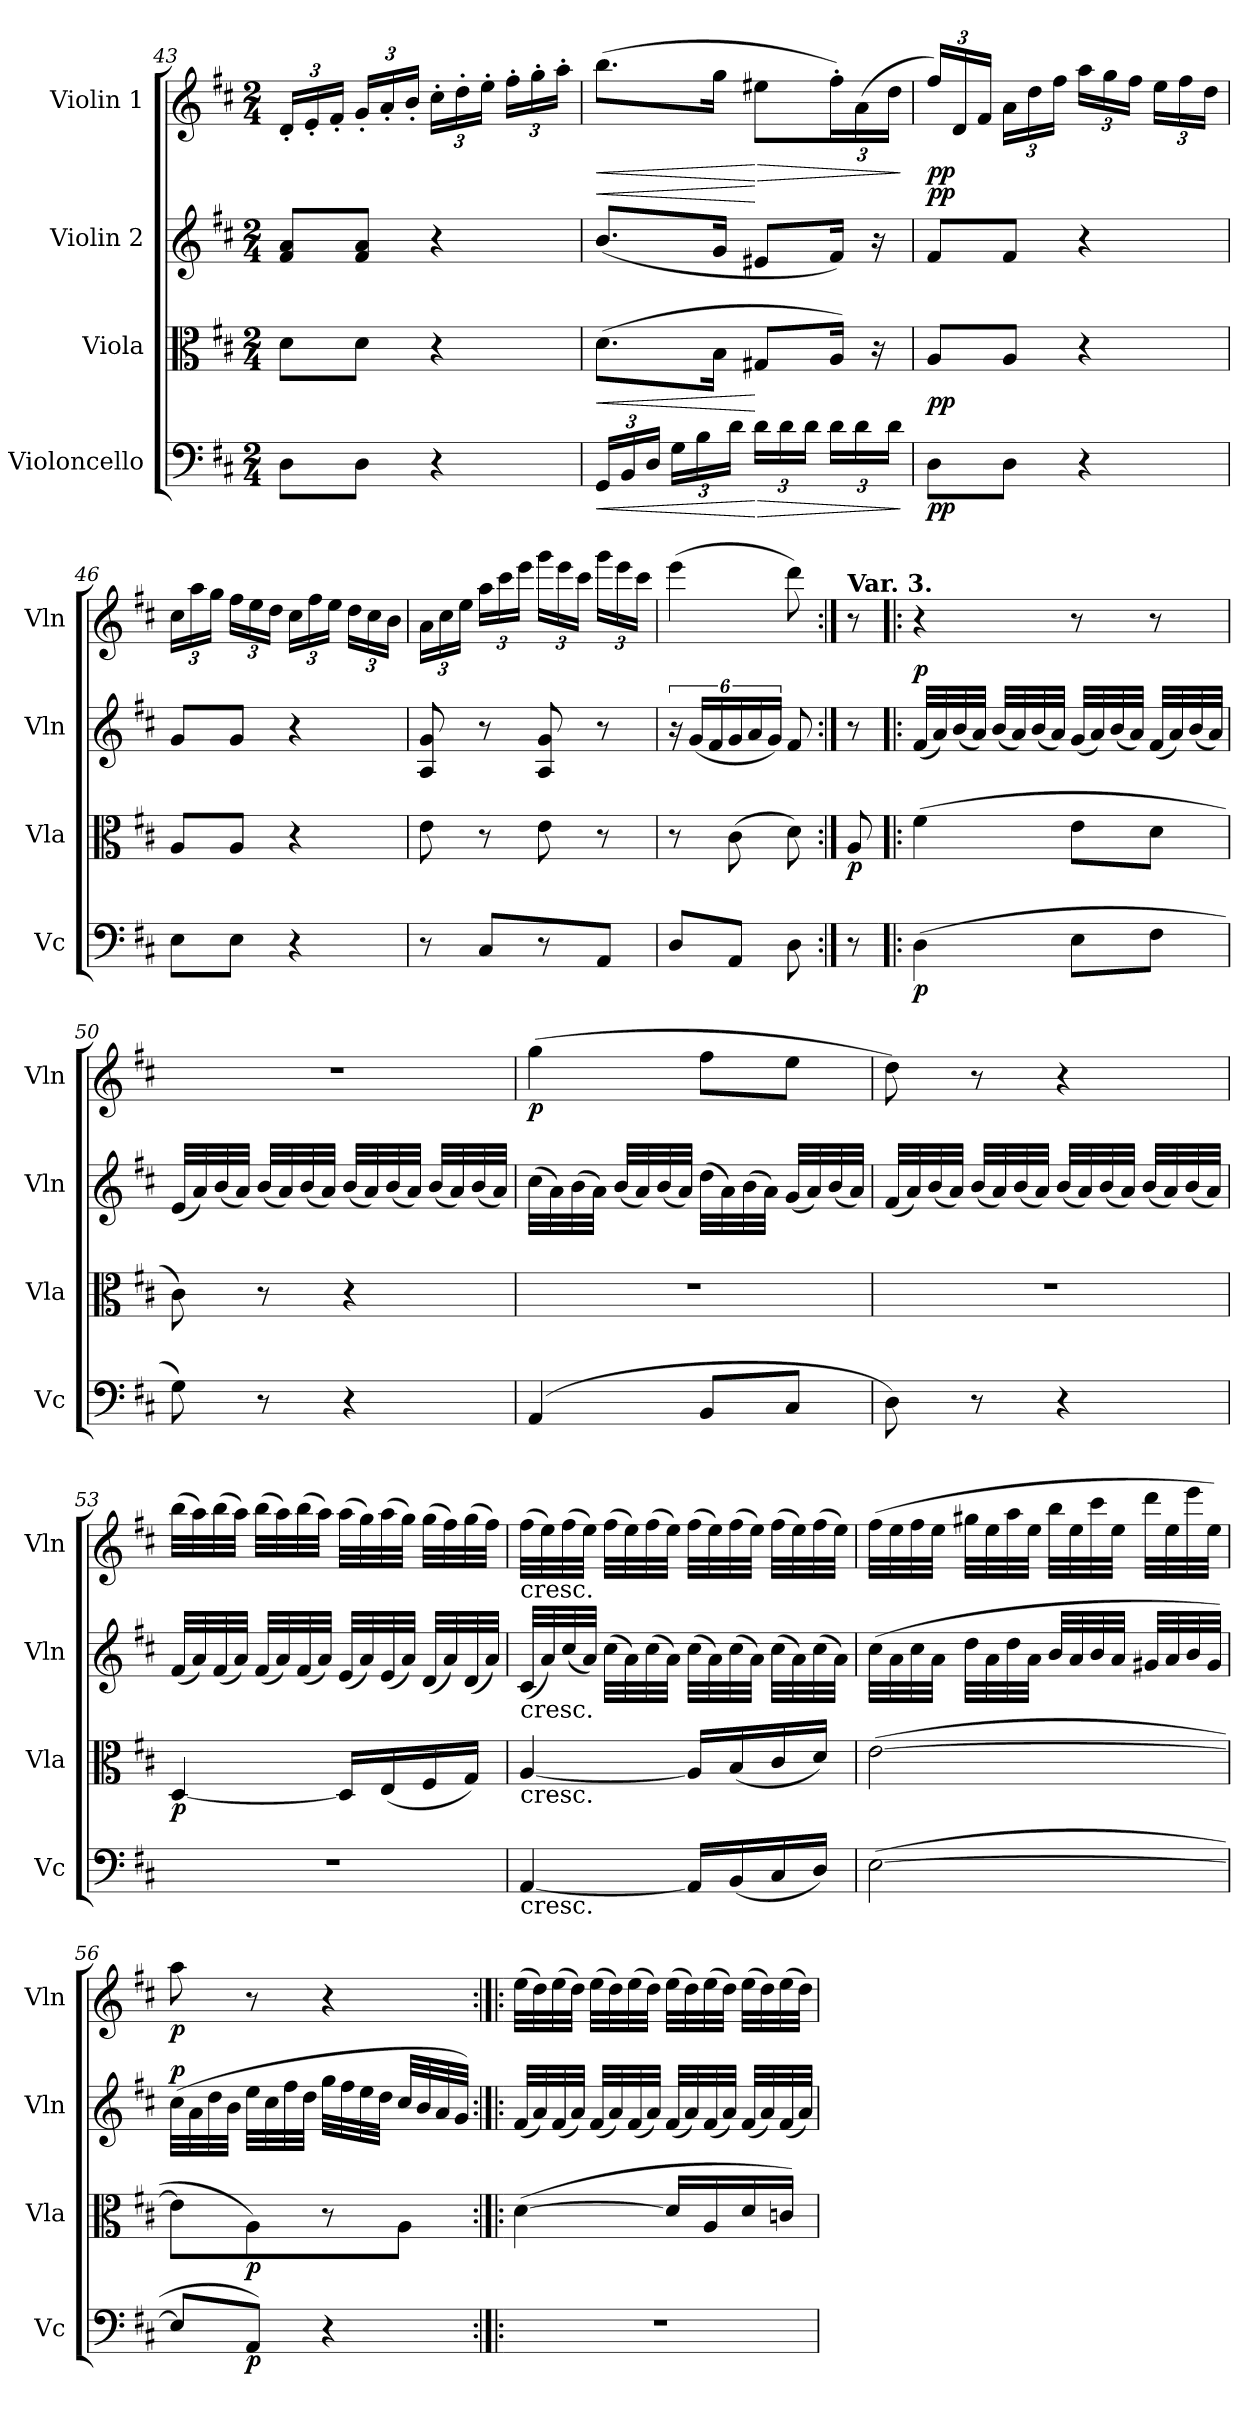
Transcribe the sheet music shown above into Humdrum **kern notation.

**kern	**dynam	**kern	**dynam	**kern	**dynam	**kern	**dynam
*part4	*part4	*part3	*part3	*part2	*part2	*part1	*part1
*staff4	*staff4	*staff3	*staff3	*staff2	*staff2	*staff1	*staff1
*I"Violoncello	*	*I"Viola	*	*I"Violin 2	*	*I"Violin 1	*
*I'Vc	*	*I'Vla	*	*I'Vln	*	*I'Vln	*
*clefF4	*	*clefC3	*	*clefG2	*	*clefG2	*
*k[f#c#]	*	*k[f#c#]	*	*k[f#c#]	*	*k[f#c#]	*
*D:	*	*D:	*	*D:	*	*D:	*
*M2/4	*	*M2/4	*	*M2/4	*	*M2/4	*
=43	=43	=43	=43	=43	=43	=43	=43
8DL	.	8dL	.	8f# 8aL	.	24d'LL	.
.	.	.	.	.	.	24e'	.
.	.	.	.	.	.	24f#'JJ	.
8DJ	.	8dJ	.	8f# 8aJ	.	24g'LL	.
.	.	.	.	.	.	24a'	.
.	.	.	.	.	.	24b'JJ	.
4r	.	4r	.	4r	.	24cc#'LL	.
.	.	.	.	.	.	24dd'	.
.	.	.	.	.	.	24ee'JJ	.
.	.	.	.	.	.	24ff#'LL	.
.	.	.	.	.	.	24gg'	.
.	.	.	.	.	.	24aa'JJ	.
=44	=44	=44	=44	=44	=44	=44	=44
!	!LO:HP:b	!	!LO:HP:b	!	!LO:HP:a	!	!LO:HP:b
24GGLL	<	(8.dL	<	(8.bL	<	(8.bbL	<
24BB	.	.	.	.	.	.	.
24DJJ	.	.	.	.	.	.	.
24GLL	.	.	.	.	.	.	.
24B	.	.	.	.	.	.	.
.	.	16BJk	.	16gJk	.	16ggJk	.
24dJJ	.	.	.	.	.	.	.
!	!LO:HP:n=1:b	!	!	!	!	!	!LO:HP:n=1:b
24dLL	[ >	8G#XL	[	8e#XL	[	8ee#XL	[ >
24d	.	.	.	.	.	.	.
24dJJ	.	.	.	.	.	.	.
24dLL	.	16AJk)	.	16f#Jk)	.	24ff#'L)	.
24d	.	.	.	.	.	(24a	.
.	.	16r	.	16r	.	.	.
24dJJ	.	.	.	.	.	24ddJJ	.
.	]	.	.	.	.	.	]
=45	=45	=45	=45	=45	=45	=45	=45
!	!	!	!	!	!LO:DY:a	!	!
8DL	pp	8AL	pp	8f#L	pp	24ff#LL)	pp
.	.	.	.	.	.	24d	.
.	.	.	.	.	.	24f#JJ	.
8DJ	.	8AJ	.	8f#J	.	24aLL	.
.	.	.	.	.	.	24dd	.
.	.	.	.	.	.	24ff#JJ	.
4r	.	4r	.	4r	.	24aaLL	.
.	.	.	.	.	.	24gg	.
.	.	.	.	.	.	24ff#JJ	.
.	.	.	.	.	.	24eeLL	.
.	.	.	.	.	.	24ff#	.
.	.	.	.	.	.	24ddJJ	.
=46	=46	=46	=46	=46	=46	=46	=46
8EL	.	8AL	.	8gL	.	24cc#LL	.
.	.	.	.	.	.	24aa	.
.	.	.	.	.	.	24ggJJ	.
8EJ	.	8AJ	.	8gJ	.	24ff#LL	.
.	.	.	.	.	.	24ee	.
.	.	.	.	.	.	24ddJJ	.
4r	.	4r	.	4r	.	24cc#LL	.
.	.	.	.	.	.	24ff#	.
.	.	.	.	.	.	24eeJJ	.
.	.	.	.	.	.	24ddLL	.
.	.	.	.	.	.	24cc#	.
.	.	.	.	.	.	24bJJ	.
=47	=47	=47	=47	=47	=47	=47	=47
8r	.	8e	.	8A 8g	.	24aLL	.
.	.	.	.	.	.	24cc#	.
.	.	.	.	.	.	24eeJJ	.
8C#L	.	8r	.	8r	.	24aaLL	.
.	.	.	.	.	.	24ccc#	.
.	.	.	.	.	.	24eeeJJ	.
8r	.	8e	.	8A 8g	.	24gggLL	.
.	.	.	.	.	.	24eee	.
.	.	.	.	.	.	24ccc#JJ	.
8AAJ	.	8r	.	8r	.	24gggLL	.
.	.	.	.	.	.	24eee	.
.	.	.	.	.	.	24ccc#JJ	.
=	=	=	=	=	=	=	=
8DL	.	8r	.	24r	.	(4eee	.
.	.	.	.	(24gLL	.	.	.
.	.	.	.	24f#	.	.	.
8AAJ	.	(8c#	.	24g	.	.	.
.	.	.	.	24a	.	.	.
.	.	.	.	24gJJ)	.	.	.
8D	.	8d)	.	8f#	.	8ddd)	.
=48:|!	=48:|!	=48:|!	=48:|!	=48:|!	=48:|!	=48:|!	=48:|!
!	!	!	!	!	!	!LO:TX:a:B:t=Var. 3.	!
8r	.	8A	p	8r	.	8r	.
=49!|:	=49!|:	=49!|:	=49!|:	=49!|:	=49!|:	=49!|:	=49!|:
!	!	!	!	!	!LO:DY:a	!	!
(4D	p	(4f#	.	(32f#LLL	p	4r	.
.	.	.	.	32a)	.	.	.
.	.	.	.	(32b	.	.	.
.	.	.	.	32aJJJ)	.	.	.
.	.	.	.	(32bLLL	.	.	.
.	.	.	.	32a)	.	.	.
.	.	.	.	(32b	.	.	.
.	.	.	.	32aJJJ)	.	.	.
8EL	.	8eL	.	(32gLLL	.	8r	.
.	.	.	.	32a)	.	.	.
.	.	.	.	(32b	.	.	.
.	.	.	.	32aJJJ)	.	.	.
8F#J	.	8dJ	.	(32f#LLL	.	8r	.
.	.	.	.	32a)	.	.	.
.	.	.	.	(32b	.	.	.
.	.	.	.	32aJJJ)	.	.	.
=50	=50	=50	=50	=50	=50	=50	=50
8G)	.	8c#)	.	(32eLLL	.	2r	.
.	.	.	.	32a)	.	.	.
.	.	.	.	(32b	.	.	.
.	.	.	.	32aJJJ)	.	.	.
8r	.	8r	.	(32bLLL	.	.	.
.	.	.	.	32a)	.	.	.
.	.	.	.	(32b	.	.	.
.	.	.	.	32aJJJ)	.	.	.
4r	.	4r	.	(32bLLL	.	.	.
.	.	.	.	32a)	.	.	.
.	.	.	.	(32b	.	.	.
.	.	.	.	32aJJJ)	.	.	.
.	.	.	.	(32bLLL	.	.	.
.	.	.	.	32a)	.	.	.
.	.	.	.	(32b	.	.	.
.	.	.	.	32aJJJ)	.	.	.
=51	=51	=51	=51	=51	=51	=51	=51
(4AA	.	2r	.	(32cc#LLL	.	(4gg	p
.	.	.	.	32a)	.	.	.
.	.	.	.	(32b	.	.	.
.	.	.	.	32aJJJ)	.	.	.
.	.	.	.	(32bLLL	.	.	.
.	.	.	.	32a)	.	.	.
.	.	.	.	(32b	.	.	.
.	.	.	.	32aJJJ)	.	.	.
8BBL	.	.	.	(32ddLLL	.	8ff#L	.
.	.	.	.	32a)	.	.	.
.	.	.	.	(32b	.	.	.
.	.	.	.	32aJJJ)	.	.	.
8C#J	.	.	.	(32gLLL	.	8eeJ	.
.	.	.	.	32a)	.	.	.
.	.	.	.	(32b	.	.	.
.	.	.	.	32aJJJ)	.	.	.
=52	=52	=52	=52	=52	=52	=52	=52
8D)	.	2r	.	(32f#LLL	.	8dd)	.
.	.	.	.	32a)	.	.	.
.	.	.	.	(32b	.	.	.
.	.	.	.	32aJJJ)	.	.	.
8r	.	.	.	(32bLLL	.	8r	.
.	.	.	.	32a)	.	.	.
.	.	.	.	(32b	.	.	.
.	.	.	.	32aJJJ)	.	.	.
4r	.	.	.	(32bLLL	.	4r	.
.	.	.	.	32a)	.	.	.
.	.	.	.	(32b	.	.	.
.	.	.	.	32aJJJ)	.	.	.
.	.	.	.	(32bLLL	.	.	.
.	.	.	.	32a)	.	.	.
.	.	.	.	(32b	.	.	.
.	.	.	.	32aJJJ)	.	.	.
=53	=53	=53	=53	=53	=53	=53	=53
2r	.	[4D	p	(32f#LLL	.	(32bbLLL	.
.	.	.	.	32a)	.	32aa)	.
.	.	.	.	(32f#	.	(32bb	.
.	.	.	.	32aJJJ)	.	32aaJJJ)	.
.	.	.	.	(32f#LLL	.	(32bbLLL	.
.	.	.	.	32a)	.	32aa)	.
.	.	.	.	(32f#	.	(32bb	.
.	.	.	.	32aJJJ)	.	32aaJJJ)	.
.	.	16DLL]	.	(32eLLL	.	(32aaLLL	.
.	.	.	.	32a)	.	32gg)	.
.	.	(16E	.	(32e	.	(32aa	.
.	.	.	.	32aJJJ)	.	32ggJJJ)	.
.	.	16F#	.	(32dLLL	.	(32ggLLL	.
.	.	.	.	32a)	.	32ff#)	.
.	.	16GJJ)	.	(32d	.	(32gg	.
.	.	.	.	32aJJJ)	.	32ff#JJJ)	.
=54	=54	=54	=54	=54	=54	=54	=54
!	!	!	!	!	!	!LO:TX:b:t=cresc.	!
!	!	!	!	!LO:TX:b:t=cresc.	!	!	!
!	!	!LO:TX:b:t=cresc.	!	!	!	!	!
!LO:TX:b:t=cresc.	!	!	!	!	!	!	!
[4AA	.	[4A	.	(32c#LLL	.	(32ff#LLL	.
.	.	.	.	32a)	.	32ee)	.
.	.	.	.	(32cc#	.	(32ff#	.
.	.	.	.	32aJJJ)	.	32eeJJJ)	.
.	.	.	.	(32cc#LLL	.	(32ff#LLL	.
.	.	.	.	32a)	.	32ee)	.
.	.	.	.	(32cc#	.	(32ff#	.
.	.	.	.	32aJJJ)	.	32eeJJJ)	.
16AALL]	.	16ALL]	.	(32cc#LLL	.	(32ff#LLL	.
.	.	.	.	32a)	.	32ee)	.
(16BB	.	(16B	.	(32cc#	.	(32ff#	.
.	.	.	.	32aJJJ)	.	32eeJJJ)	.
16C#	.	16c#	.	(32cc#LLL	.	(32ff#LLL	.
.	.	.	.	32a)	.	32ee)	.
16DJJ)	.	16dJJ)	.	(32cc#	.	(32ff#	.
.	.	.	.	32aJJJ)	.	32eeJJJ)	.
=55	=55	=55	=55	=55	=55	=55	=55
([2E	.	([2e	.	(32cc#LLL	.	(32ff#LLL	.
.	.	.	.	32a	.	32ee	.
.	.	.	.	32cc#	.	32ff#	.
.	.	.	.	32aJJJ	.	32eeJJJ	.
.	.	.	.	32ddLLL	.	32gg#XLLL	.
.	.	.	.	32a	.	32ee	.
.	.	.	.	32dd	.	32aa	.
.	.	.	.	32aJJJ	.	32eeJJJ	.
.	.	.	.	32bLLL	.	32bbLLL	.
.	.	.	.	32a	.	32ee	.
.	.	.	.	32b	.	32ccc#	.
.	.	.	.	32aJJJ	.	32eeJJJ	.
.	.	.	.	32g#XLLL	.	32dddLLL	.
.	.	.	.	32a	.	32ee	.
.	.	.	.	32b	.	32eee	.
.	.	.	.	32g#JJJ)	.	32eeJJJ)	.
=56	=56	=56	=56	=56	=56	=56	=56
!	!	!	!	!	!LO:DY:a	!	!
8EL]	.	8eL]	.	(32cc#LLL	p	8aa	p
.	.	.	.	32a	.	.	.
.	.	.	.	32dd	.	.	.
.	.	.	.	32bJJJ	.	.	.
8AAJ)	p	8A)	p	32eeLLL	.	8r	.
.	.	.	.	32cc#	.	.	.
.	.	.	.	32ff#	.	.	.
.	.	.	.	32ddJJJ	.	.	.
4r	.	8r	.	32ggLLL	.	4r	.
.	.	.	.	32ff#	.	.	.
.	.	.	.	32ee	.	.	.
.	.	.	.	32ddJJJ	.	.	.
.	.	8AJ	.	32cc#LLL	.	.	.
.	.	.	.	32b	.	.	.
.	.	.	.	32a	.	.	.
.	.	.	.	32gJJJ)	.	.	.
=57:|!|:	=57:|!|:	=57:|!|:	=57:|!|:	=57:|!|:	=57:|!|:	=57:|!|:	=57:|!|:
2r	.	([4d	.	(32f#LLL	.	(32eeLLL	.
.	.	.	.	32a)	.	32dd)	.
.	.	.	.	(32f#	.	(32ee	.
.	.	.	.	32aJJJ)	.	32ddJJJ)	.
.	.	.	.	(32f#LLL	.	(32eeLLL	.
.	.	.	.	32a)	.	32dd)	.
.	.	.	.	(32f#	.	(32ee	.
.	.	.	.	32aJJJ)	.	32ddJJJ)	.
.	.	16dLL]	.	(32f#LLL	.	(32eeLLL	.
.	.	.	.	32a)	.	32dd)	.
.	.	16A	.	(32f#	.	(32ee	.
.	.	.	.	32aJJJ)	.	32ddJJJ)	.
.	.	16d	.	(32f#LLL	.	(32eeLLL	.
.	.	.	.	32a)	.	32dd)	.
.	.	16cnJJ)	.	(32f#	.	(32ee	.
.	.	.	.	32aJJJ)	.	32ddJJJ)	.
=	=	=	=	=	=	=	=
*-	*-	*-	*-	*-	*-	*-	*-
